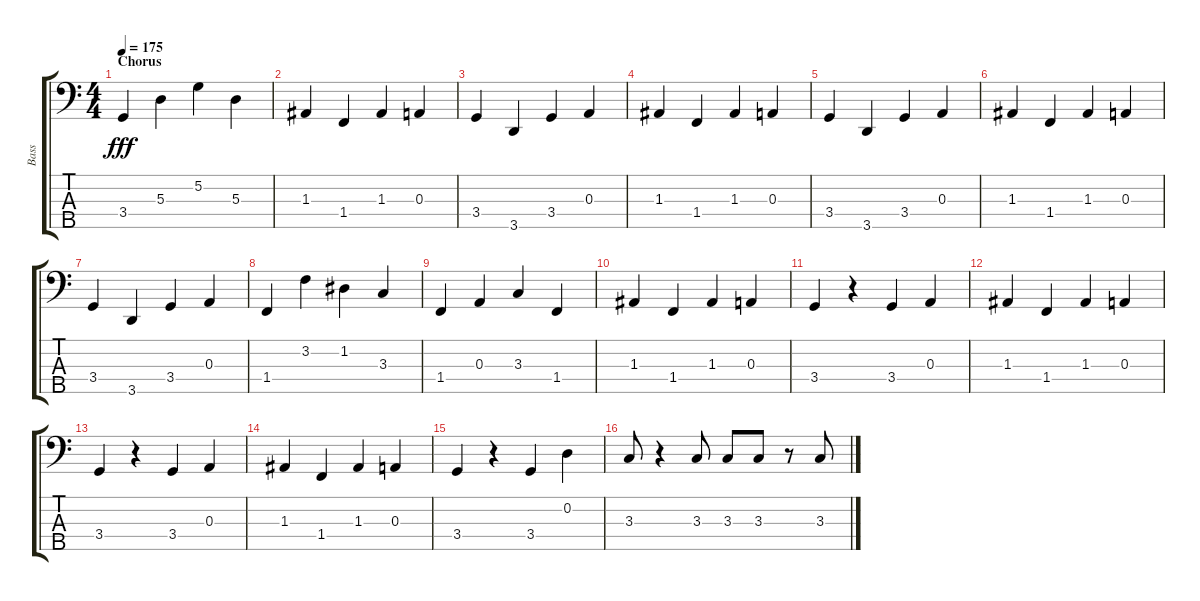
\track ("Bass" "Bass") {instrument electricbassfinger}
\staff {score tabs}
\tuning (G2 D2 A1 E1 B0) {hide}
\ts (4 4)
\section ("" "Chorus")
\tempo 175
\clef f4
\ks c
3.4.4{dy fff} 5.3.4 5.2.4 5.3.4 |
1.3.4 1.4.4 1.3.4 0.3.4 |
3.4.4 3.5.4 3.4.4 0.3.4 |
1.3.4 1.4.4 1.3.4 0.3.4 |
3.4.4 3.5.4 3.4.4 0.3.4 |
1.3.4 1.4.4 1.3.4 0.3.4 |
3.4.4 3.5.4 3.4.4 0.3.4 |
1.4.4 3.2.4 1.2.4 3.3.4 |
1.4.4 0.3.4 3.3.4 1.4.4 |
1.3.4 1.4.4 1.3.4 0.3.4 |
3.4.4 r.4 3.4.4 0.3.4 |
1.3.4 1.4.4 1.3.4 0.3.4 |
3.4.4 r.4 3.4.4 0.3.4 |
1.3.4 1.4.4 1.3.4 0.3.4 |
3.4.4 r.4 3.4.4 0.2.4 |
3.3.8 r.4 3.3.8 3.3.8 3.3.8 r.8 3.3.8
